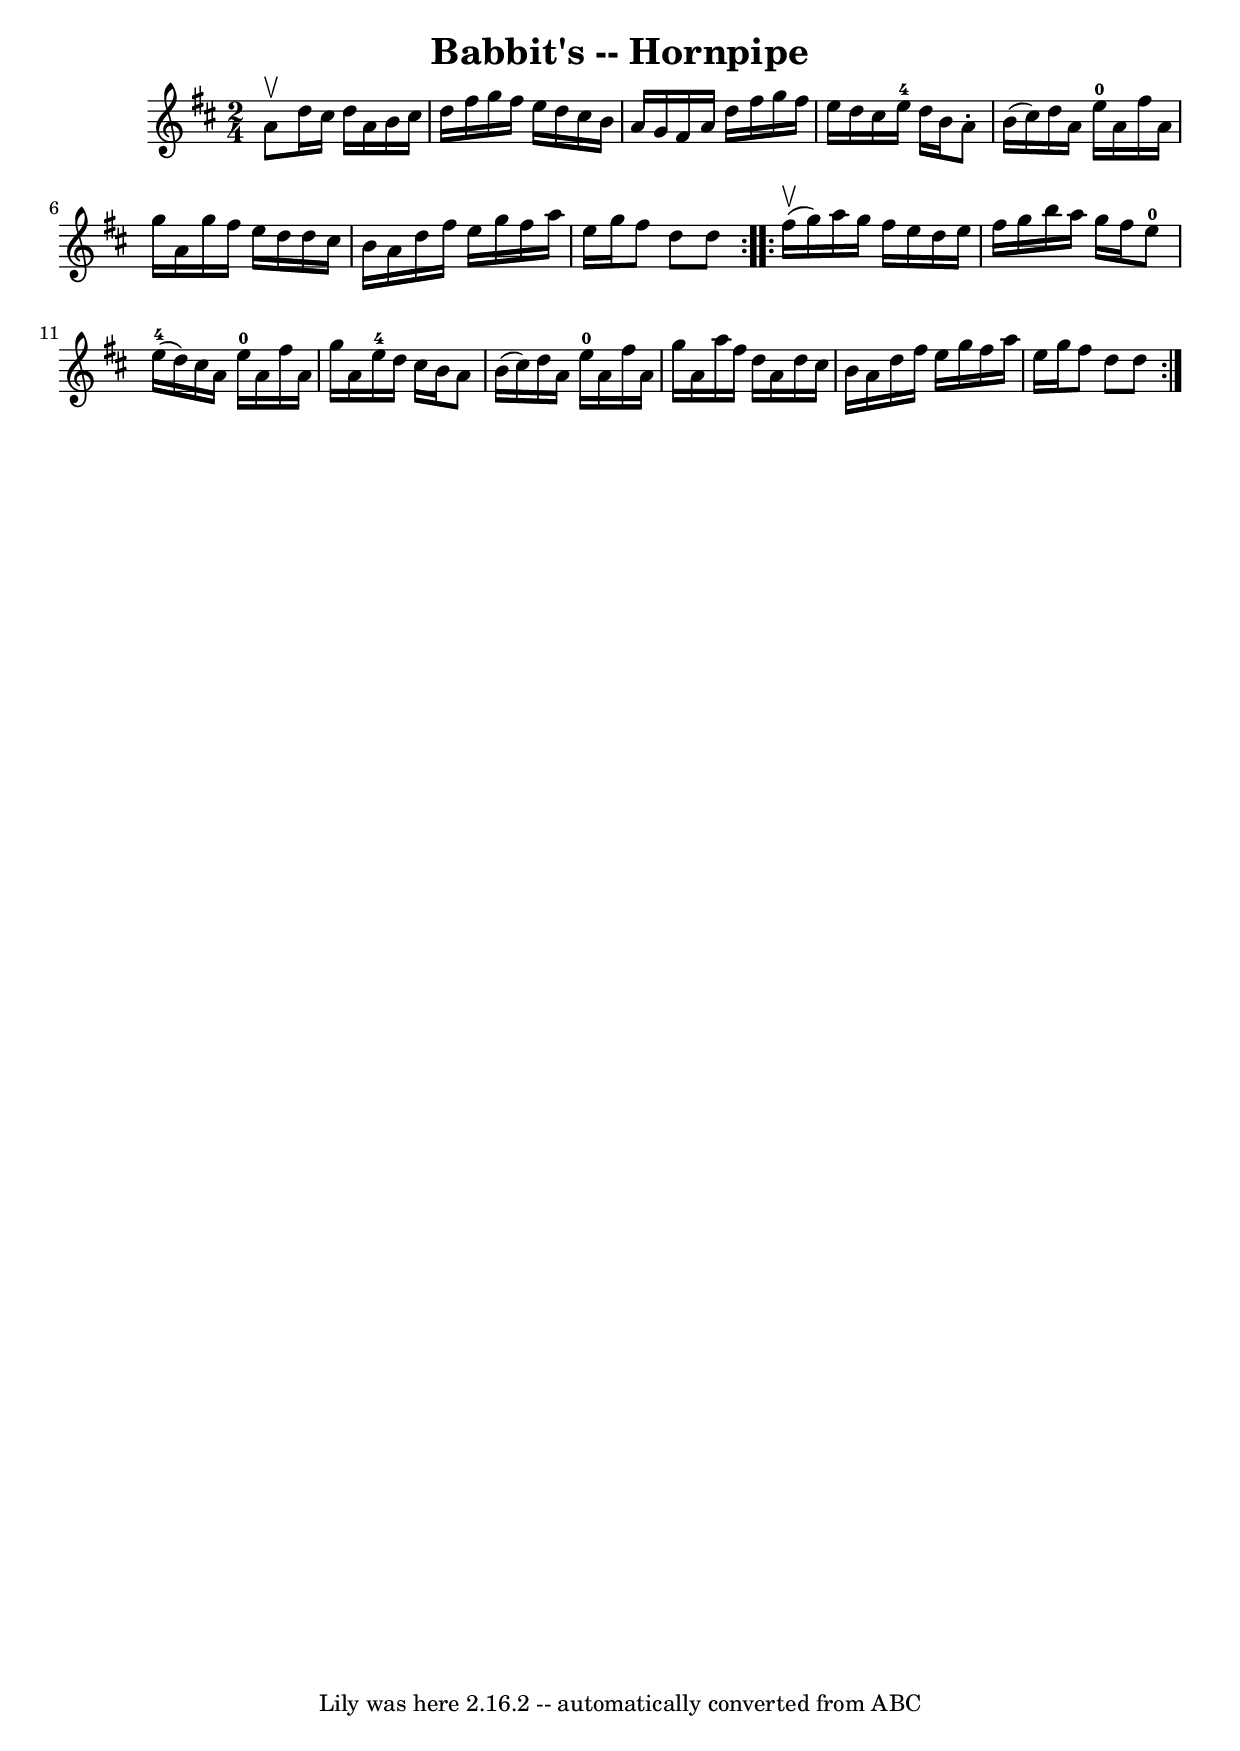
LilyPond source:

\version "2.16.2"
\include "Mammoth.ily"
\header {
  %% book = "Cole's 1000 Fiddle Tunes"
  crossRefNumber = "1"
  footnotes = ""
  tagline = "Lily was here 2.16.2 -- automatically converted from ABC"
  title = "Babbit's -- Hornpipe"

}
voicedefault =  {



  \repeat volta 2 {

    \time 2/4 
    \key d \major
    a'8^\upbow |
    d''16 cis''16 d''16    
    a'16 b'16 cis''16 d''16 fis''16  |
    g''16 fis''16    
    e''16 d''16 cis''16 b'16 a'16 g'16  |
    fis'16 a'16    
    d''16 fis''16 g''16 fis''16 e''16 d''16  |
    cis''16    
    e''16-4 d''16 b'16 a'8-. b'16 (cis''16) |
    d''16  
    a'16 e''16-0 a'16 fis''16 a'16 g''16 a'16  |
    
    g''16 fis''16 e''16 d''16 d''16 cis''16 b'16 a'16  
    |
    d''16 fis''16 e''16 g''16 fis''16 a''16 e''16    
    g''16  |
    fis''8 d''8 d''8  
  }     
  \repeat volta 2 {
    fis''16 (^\upbow g''16) |
    a''16 g''16 fis''16 e''16 d''16    
    e''16 fis''16 g''16  |
    b''16 a''16 g''16 fis''16      
    e''8-0 e''16-4(d''16) |
    cis''16 a'16 e''16-0 a'16 fis''16 a'16 g''16 a'16  |
    e''16-4 d''16  
    cis''16 b'16 a'8 b'16 (cis''16) |
    d''16 a'16    
    e''16-0 a'16 fis''16 a'16 g''16 a'16  |
    a''16    
    fis''16 d''16 a'16 d''16 cis''16 b'16 a'16  |
    d''16  
    fis''16 e''16 g''16 fis''16 a''16 e''16 g''16  |
    
    fis''8 d''8 d''8  
  }   

}

\score{
  <<

    \context Staff="default"
    {
      \voicedefault 
      
    }

  >>
  \layout {
    
  }
  \midi {
  }

}
